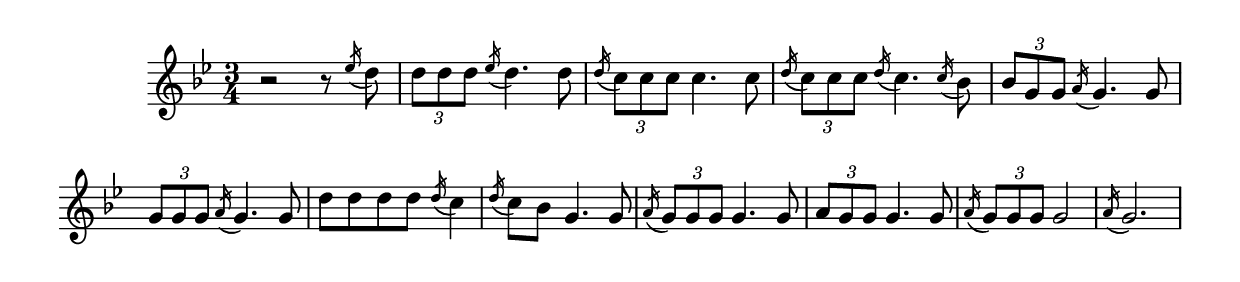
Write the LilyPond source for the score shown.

\version "2.8.6" 
\include "english.ly"


melody = \relative ef''
 { 
  \clef treble 
  \key bf \major 
  \time 3/4 %printed 6/8 
% \set Staff.midiInstrument = "recorder" 
% \set Staff.midiInstrument = "taiko drum" 

  r2 r8 \acciaccatura ef16 d8 |
  \times 2/3 {d8 d d} \acciaccatura ef16 d4. d8 |
  \acciaccatura d16 \times 2/3 {c8 c c} c4. c8 |
  \acciaccatura d16 \times 2/3 {c8 c c} \acciaccatura d16 c4. \acciaccatura c16 bf8 |
  \times 2/3 {bf8 g g} \acciaccatura a16 g4. g8 |
  \times 2/3 {g8 g g} \acciaccatura a16 g4. g8 |
  d'8 d d d \acciaccatura d16 c4 | \acciaccatura d16 c8 bf g4. g8 |
  \acciaccatura a16 \times 2/3 {g8 g g} g4. g8 |
  \times 2/3 {a8 g g} g4. g8 | \acciaccatura a16 \times 2/3 {g8 g g} g2 |
  \acciaccatura a16 g2. ||
} 

\score { 
\new Staff \melody 
\layout {
  \context {
    \Score
    \remove Bar_number_engraver
} } 
\midi { \tempo 4=45 } 
}
